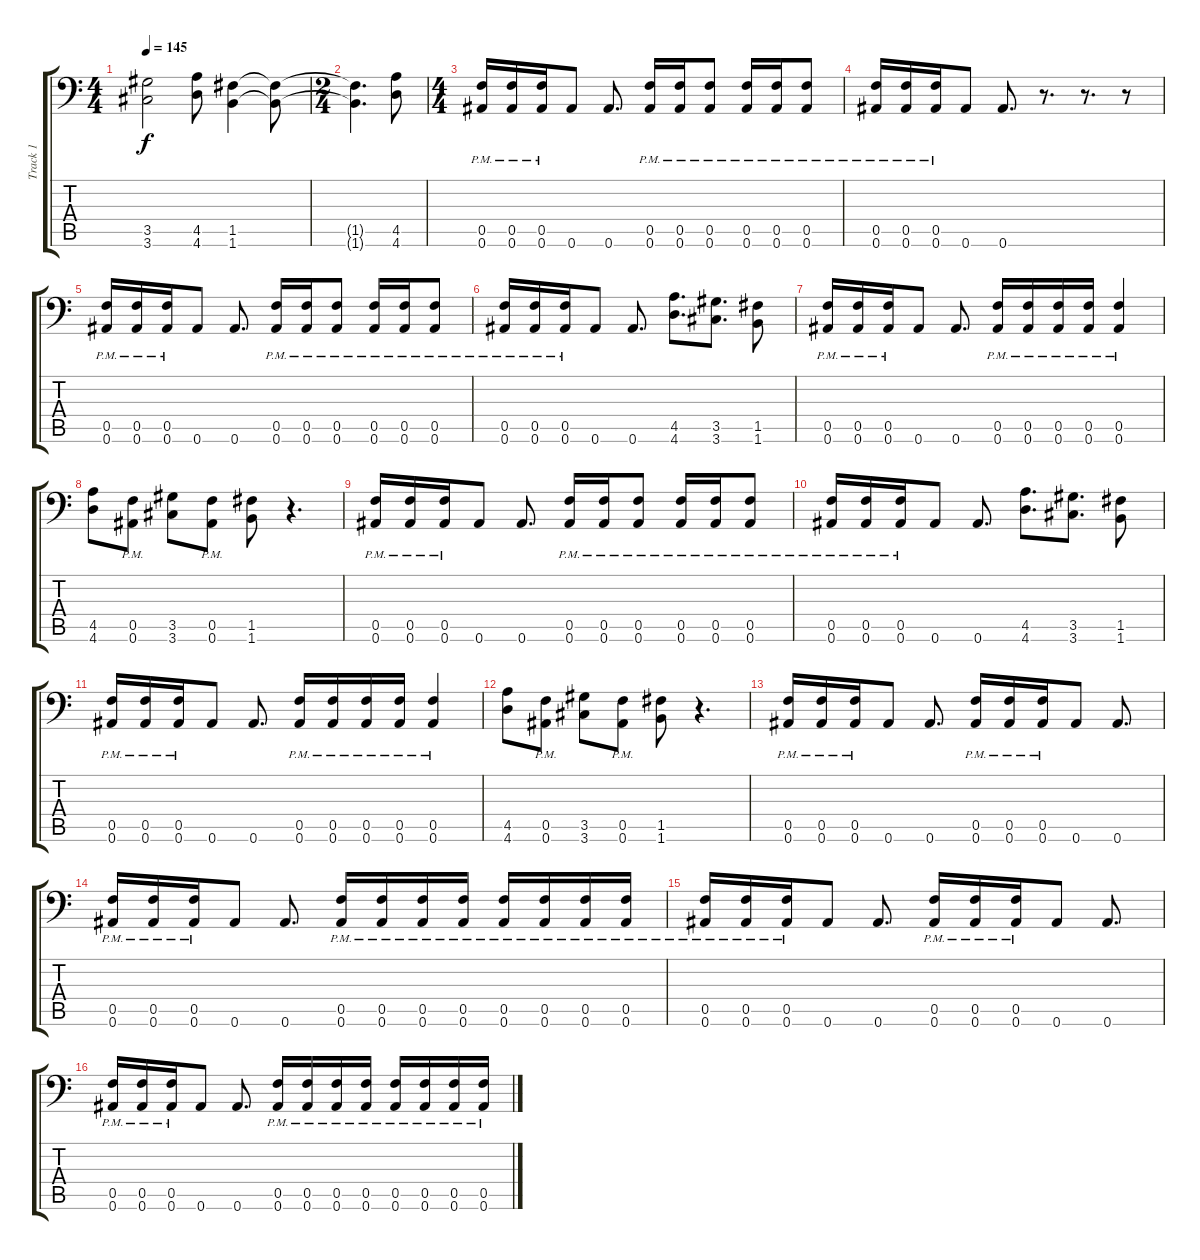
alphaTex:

\track ("Track 1" "Track 1") {instrument distortionguitar}
\staff {score tabs}
\tuning (C4 G3 Eb3 Bb2 F2 Bb1) {hide}
\ts (4 4)
\tempo 145
\clef f4
\ks c
(3.5{t} 3.6{t}).2{dy f} (4.5 4.6).8 (1.5 1.6).4 (1.5{t} 1.6{t}).8 |
\ts (2 4)
(1.5{t} 1.6{t}).4{d} (4.5 4.6).8 |
\ts (4 4)
(0.5{pm} 0.6{pm}).16 (0.5{pm} 0.6{pm}).16 (0.5{pm} 0.6{pm}).16 0.6.8 0.6.8{d} (0.5{pm} 0.6{pm}).16 (0.5{pm} 0.6{pm}).16 (0.5{pm} 0.6{pm}).8 (0.5{pm} 0.6{pm}).16 (0.5{pm} 0.6{pm}).16 (0.5{pm} 0.6{pm}).8 |
(0.5{pm} 0.6{pm}).16 (0.5{pm} 0.6{pm}).16 (0.5{pm} 0.6{pm}).16 0.6.8 0.6.8{d} r.8{d} r.8{d} r.8 |
(0.5{pm} 0.6{pm}).16 (0.5{pm} 0.6{pm}).16 (0.5{pm} 0.6{pm}).16 0.6.8 0.6.8{d} (0.5{pm} 0.6{pm}).16 (0.5{pm} 0.6{pm}).16 (0.5{pm} 0.6{pm}).8 (0.5{pm} 0.6{pm}).16 (0.5{pm} 0.6{pm}).16 (0.5{pm} 0.6{pm}).8 |
(0.5{pm} 0.6{pm}).16 (0.5{pm} 0.6{pm}).16 (0.5{pm} 0.6{pm}).16 0.6.8 0.6.8{d} (4.5 4.6).8{d} (3.5 3.6).8{d} (1.5 1.6).8 |
(0.5{pm} 0.6{pm}).16 (0.5{pm} 0.6{pm}).16 (0.5{pm} 0.6{pm}).16 0.6.8 0.6.8{d} (0.5{pm} 0.6{pm}).16 (0.5{pm} 0.6{pm}).16 (0.5{pm} 0.6{pm}).16 (0.5{pm} 0.6{pm}).16 (0.5{pm} 0.6{pm}).4 |
(4.5 4.6).8 (0.5{pm} 0.6{pm}).8 (3.5 3.6).8 (0.5{pm} 0.6{pm}).8 (1.5 1.6).8 r.4{d} |
(0.5{pm} 0.6{pm}).16 (0.5{pm} 0.6{pm}).16 (0.5{pm} 0.6{pm}).16 0.6.8 0.6.8{d} (0.5{pm} 0.6{pm}).16 (0.5{pm} 0.6{pm}).16 (0.5{pm} 0.6{pm}).8 (0.5{pm} 0.6{pm}).16 (0.5{pm} 0.6{pm}).16 (0.5{pm} 0.6{pm}).8 |
(0.5{pm} 0.6{pm}).16 (0.5{pm} 0.6{pm}).16 (0.5{pm} 0.6{pm}).16 0.6.8 0.6.8{d} (4.5 4.6).8{d} (3.5 3.6).8{d} (1.5 1.6).8 |
(0.5{pm} 0.6{pm}).16 (0.5{pm} 0.6{pm}).16 (0.5{pm} 0.6{pm}).16 0.6.8 0.6.8{d} (0.5{pm} 0.6{pm}).16 (0.5{pm} 0.6{pm}).16 (0.5{pm} 0.6{pm}).16 (0.5{pm} 0.6{pm}).16 (0.5{pm} 0.6{pm}).4 |
(4.5 4.6).8 (0.5{pm} 0.6{pm}).8 (3.5 3.6).8 (0.5{pm} 0.6{pm}).8 (1.5 1.6).8 r.4{d} |
(0.5{pm} 0.6{pm}).16 (0.5{pm} 0.6{pm}).16 (0.5{pm} 0.6{pm}).16 0.6.8 0.6.8{d} (0.5{pm} 0.6{pm}).16 (0.5{pm} 0.6{pm}).16 (0.5{pm} 0.6{pm}).16 0.6.8 0.6.8{d} |
(0.5{pm} 0.6{pm}).16 (0.5{pm} 0.6{pm}).16 (0.5{pm} 0.6{pm}).16 0.6.8 0.6.8{d} (0.5{pm} 0.6{pm}).16 (0.5{pm} 0.6{pm}).16 (0.5{pm} 0.6{pm}).16 (0.5{pm} 0.6{pm}).16 (0.5{pm} 0.6{pm}).16 (0.5{pm} 0.6{pm}).16 (0.5{pm} 0.6{pm}).16 (0.5{pm} 0.6{pm}).16 |
(0.5{pm} 0.6{pm}).16 (0.5{pm} 0.6{pm}).16 (0.5{pm} 0.6{pm}).16 0.6.8 0.6.8{d} (0.5{pm} 0.6{pm}).16 (0.5{pm} 0.6{pm}).16 (0.5{pm} 0.6{pm}).16 0.6.8 0.6.8{d} |
(0.5{pm} 0.6{pm}).16 (0.5{pm} 0.6{pm}).16 (0.5{pm} 0.6{pm}).16 0.6.8 0.6.8{d} (0.5{pm} 0.6{pm}).16 (0.5{pm} 0.6{pm}).16 (0.5{pm} 0.6{pm}).16 (0.5{pm} 0.6{pm}).16 (0.5{pm} 0.6{pm}).16 (0.5{pm} 0.6{pm}).16 (0.5{pm} 0.6{pm}).16 (0.5{pm} 0.6{pm}).16
